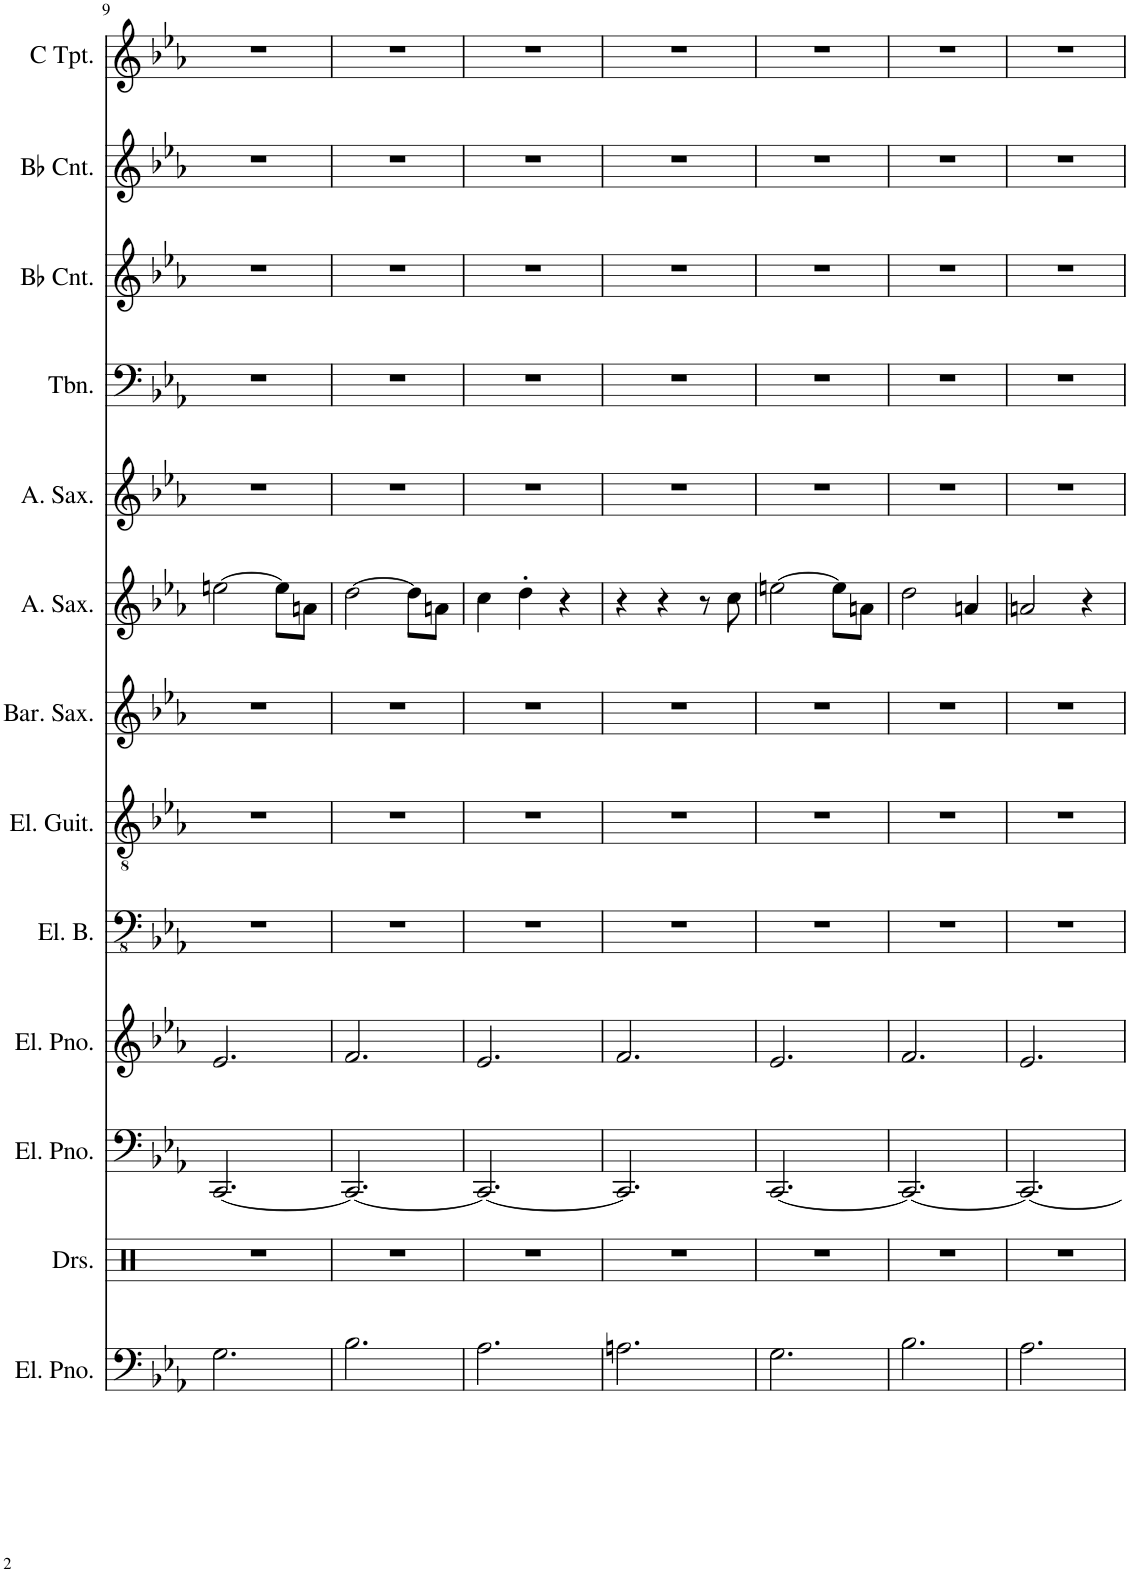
**kern	**kern	**kern	**kern	**kern	**kern	**kern	**kern	**kern	**kern	**kern	**kern	**kern	**kern
*part14	*part13	*part12	*part11	*part10	*part9	*part8	*part7	*part6	*part5	*part4	*part3	*part2	*part1
*staff14	*staff13	*staff12	*staff11	*staff10	*staff9	*staff8	*staff7	*staff6	*staff5	*staff4	*staff3	*staff2	*staff1
*I"Electric Piano	*I"Drumset	*I"Electric Piano	*I"Electric Piano	*I"5-str. Electric Bass	*I"Electric Guitar	*I"Baritone Saxophone	*I"Tenor Saxophone	*I"Alto Saxophone	*I"Alto Saxophone	*I"Trombone	*I"Bb Cornet	*I"Bb Cornet	*I"C Trumpet
*I'El. Pno.	*I'Drs.	*I'El. Pno.	*I'El. Pno.	*I'El. B.	*I'El. Guit.	*I'Bar. Sax.	*I'T. Sax.	*I'A. Sax.	*I'A. Sax.	*I'Tbn.	*I'Bb Cnt.	*I'Bb Cnt.	*I'C Tpt.
!!LO:PB:g=z
*clefF4	*clefX	*clefF4	*clefG2	*clefFv4	*clefGv2	*clefG2	*clefG2	*clefG2	*clefG2	*clefF4	*clefG2	*clefG2	*clefG2
*	*	*	*	*	*	*Trd-7c-12	*Trd8c14	*Trd5c9	*Trd4c7	*	*Trd1c2	*Trd1c2	*
*k[b-e-a-]	*k[]	*k[b-e-a-]	*k[b-e-a-]	*k[b-e-a-]	*k[b-e-a-]	*k[b-e-a-]	*k[b-e-a-]	*k[b-e-a-]	*k[b-e-a-]	*k[b-e-a-]	*k[b-e-a-]	*k[b-e-a-]	*k[b-e-a-]
*M3/4	*M3/4	*M3/4	*M3/4	*M3/4	*M3/4	*M3/4	*M3/4	*M3/4	*M3/4	*M3/4	*M3/4	*M3/4	*M3/4
=9	=9	=9	=9	=9	=9	=9	=9	=9	=9	=9	=9	=9	=9
2.G\	2.r	[2.CC/	2.e-/	2.r	2.r	2.r	[2aan	[2een\	2.r	2.r	2.r	2.r	2.r
.	.	.	.	.	.	.	8aa\L]	8ee\L]	.	.	.	.	.
.	.	.	.	.	.	.	8dd\J	8an\J	.	.	.	.	.
=10	=10	=10	=10	=10	=10	=10	=10	=10	=10	=10	=10	=10	=10
2.B-\	2.r	2.CC/_	2.f/	2.r	2.r	2.r	[2gg	[2dd\	2.r	2.r	2.r	2.r	2.r
.	.	.	.	.	.	.	8gg\L]	8dd\L]	.	.	.	.	.
.	.	.	.	.	.	.	8dd\J	8an\J	.	.	.	.	.
=11	=11	=11	=11	=11	=11	=11	=11	=11	=11	=11	=11	=11	=11
2.A-\	2.r	2.CC/_	2.e-/	2.r	2.r	2.r	4ff	4cc\	2.r	2.r	2.r	2.r	2.r
.	.	.	.	.	.	.	4gg'	4dd'\	.	.	.	.	.
.	.	.	.	.	.	.	4r	4r	.	.	.	.	.
=12	=12	=12	=12	=12	=12	=12	=12	=12	=12	=12	=12	=12	=12
2.An\	2.r	2.CC/]	2.f/	2.r	2.r	2.r	4r	4r	2.r	2.r	2.r	2.r	2.r
.	.	.	.	.	.	.	4r	4r	.	.	.	.	.
.	.	.	.	.	.	.	8r	8r	.	.	.	.	.
.	.	.	.	.	.	.	8ff	8cc\	.	.	.	.	.
=13	=13	=13	=13	=13	=13	=13	=13	=13	=13	=13	=13	=13	=13
2.G\	2.r	[2.CC/	2.e-/	2.r	2.r	2.r	[2aan	[2een\	2.r	2.r	2.r	2.r	2.r
.	.	.	.	.	.	.	8aa\L]	8ee\L]	.	.	.	.	.
.	.	.	.	.	.	.	8dd\J	8an\J	.	.	.	.	.
=14	=14	=14	=14	=14	=14	=14	=14	=14	=14	=14	=14	=14	=14
2.B-\	2.r	2.CC/_	2.f/	2.r	2.r	2.r	2gg	2dd\	2.r	2.r	2.r	2.r	2.r
.	.	.	.	.	.	.	4dd	4an/	.	.	.	.	.
=15	=15	=15	=15	=15	=15	=15	=15	=15	=15	=15	=15	=15	=15
2.A-\	2.r	2.CC/_	2.e-/	2.r	2.r	2.r	2dd	2an/	2.r	2.r	2.r	2.r	2.r
.	.	.	.	.	.	.	4r	4r	.	.	.	.	.
=	=	=	=	=	=	=	=	=	=	=	=	=	=
*-	*-	*-	*-	*-	*-	*-	*-	*-	*-	*-	*-	*-	*-
